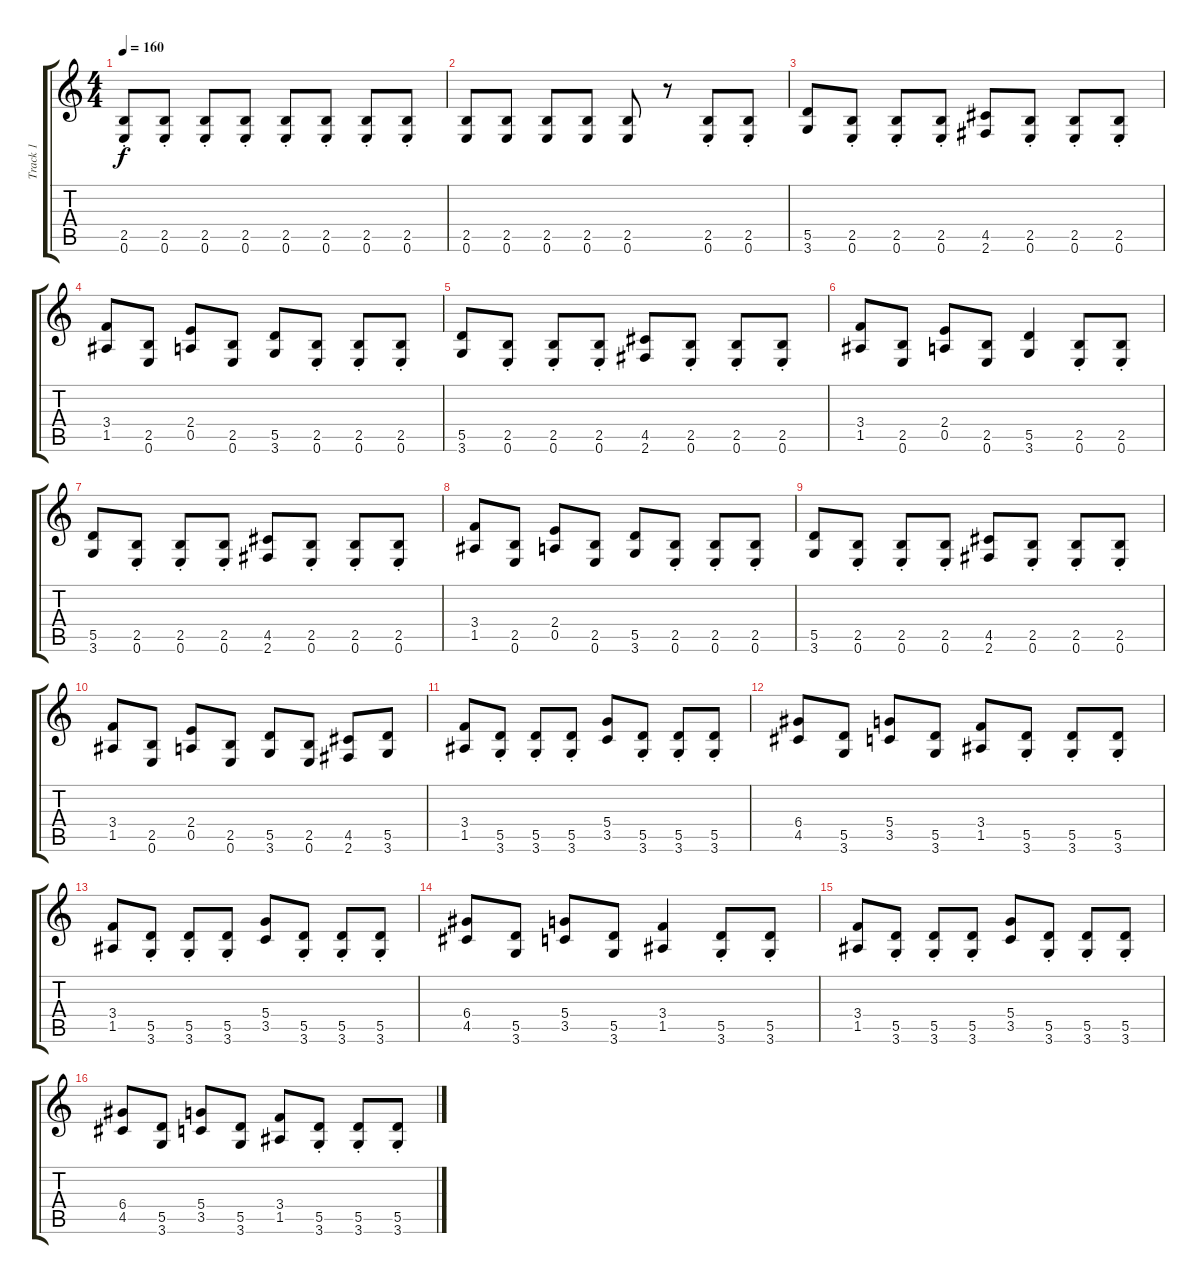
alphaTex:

\track ("Track 1" "Track 1") {instrument distortionguitar}
\staff {score tabs}
\tuning (E4 B3 G3 D3 A2 E2) {hide}
\ts (4 4)
\tempo 160
\clef g2
\ks c
(2.5{st} 0.6{st}).8{dy f} (2.5{st} 0.6{st}).8 (2.5{st} 0.6{st}).8 (2.5{st} 0.6{st}).8 (2.5{st} 0.6{st}).8 (2.5{st} 0.6{st}).8 (2.5{st} 0.6{st}).8 (2.5{st} 0.6{st}).8 |
(2.5 0.6).8 (2.5 0.6).8 (2.5 0.6).8 (2.5 0.6).8 (2.5 0.6).8 r.8 (2.5{st} 0.6{st}).8 (2.5{st} 0.6{st}).8 |
(5.5 3.6).8 (2.5{st} 0.6{st}).8 (2.5{st} 0.6{st}).8 (2.5{st} 0.6{st}).8 (4.5 2.6).8 (2.5{st} 0.6{st}).8 (2.5{st} 0.6{st}).8 (2.5{st} 0.6{st}).8 |
(3.4 1.5).8 (2.5 0.6).8 (2.4 0.5).8 (2.5 0.6).8 (5.5 3.6).8 (2.5{st} 0.6{st}).8 (2.5{st} 0.6{st}).8 (2.5{st} 0.6{st}).8 |
(5.5 3.6).8 (2.5{st} 0.6{st}).8 (2.5{st} 0.6{st}).8 (2.5{st} 0.6{st}).8 (4.5 2.6).8 (2.5{st} 0.6{st}).8 (2.5{st} 0.6{st}).8 (2.5{st} 0.6{st}).8 |
(3.4 1.5).8 (2.5 0.6).8 (2.4 0.5).8 (2.5 0.6).8 (5.5 3.6).4 (2.5{st} 0.6{st}).8 (2.5{st} 0.6{st}).8 |
(5.5 3.6).8 (2.5{st} 0.6{st}).8 (2.5{st} 0.6{st}).8 (2.5{st} 0.6{st}).8 (4.5 2.6).8 (2.5{st} 0.6{st}).8 (2.5{st} 0.6{st}).8 (2.5{st} 0.6{st}).8 |
(3.4 1.5).8 (2.5 0.6).8 (2.4 0.5).8 (2.5 0.6).8 (5.5 3.6).8 (2.5{st} 0.6{st}).8 (2.5{st} 0.6{st}).8 (2.5{st} 0.6{st}).8 |
(5.5 3.6).8 (2.5{st} 0.6{st}).8 (2.5{st} 0.6{st}).8 (2.5{st} 0.6{st}).8 (4.5 2.6).8 (2.5{st} 0.6{st}).8 (2.5{st} 0.6{st}).8 (2.5{st} 0.6{st}).8 |
(3.4 1.5).8 (2.5 0.6).8 (2.4 0.5).8 (2.5 0.6).8 (5.5 3.6).8 (2.5 0.6).8 (4.5 2.6).8 (5.5 3.6).8 |
(3.4 1.5).8 (5.5{st} 3.6{st}).8 (5.5{st} 3.6{st}).8 (5.5{st} 3.6{st}).8 (5.4 3.5).8 (5.5{st} 3.6{st}).8 (5.5{st} 3.6{st}).8 (5.5{st} 3.6{st}).8 |
(6.4 4.5).8 (5.5 3.6).8 (5.4 3.5).8 (5.5 3.6).8 (3.4 1.5).8 (5.5{st} 3.6{st}).8 (5.5{st} 3.6{st}).8 (5.5{st} 3.6{st}).8 |
(3.4 1.5).8 (5.5{st} 3.6{st}).8 (5.5{st} 3.6{st}).8 (5.5{st} 3.6{st}).8 (5.4 3.5).8 (5.5{st} 3.6{st}).8 (5.5{st} 3.6{st}).8 (5.5{st} 3.6{st}).8 |
(6.4 4.5).8 (5.5 3.6).8 (5.4 3.5).8 (5.5 3.6).8 (3.4 1.5).4 (5.5{st} 3.6{st}).8 (5.5{st} 3.6{st}).8 |
(3.4 1.5).8 (5.5{st} 3.6{st}).8 (5.5{st} 3.6{st}).8 (5.5{st} 3.6{st}).8 (5.4 3.5).8 (5.5{st} 3.6{st}).8 (5.5{st} 3.6{st}).8 (5.5{st} 3.6{st}).8 |
(6.4 4.5).8 (5.5 3.6).8 (5.4 3.5).8 (5.5 3.6).8 (3.4 1.5).8 (5.5{st} 3.6{st}).8 (5.5{st} 3.6{st}).8 (5.5{st} 3.6{st}).8
